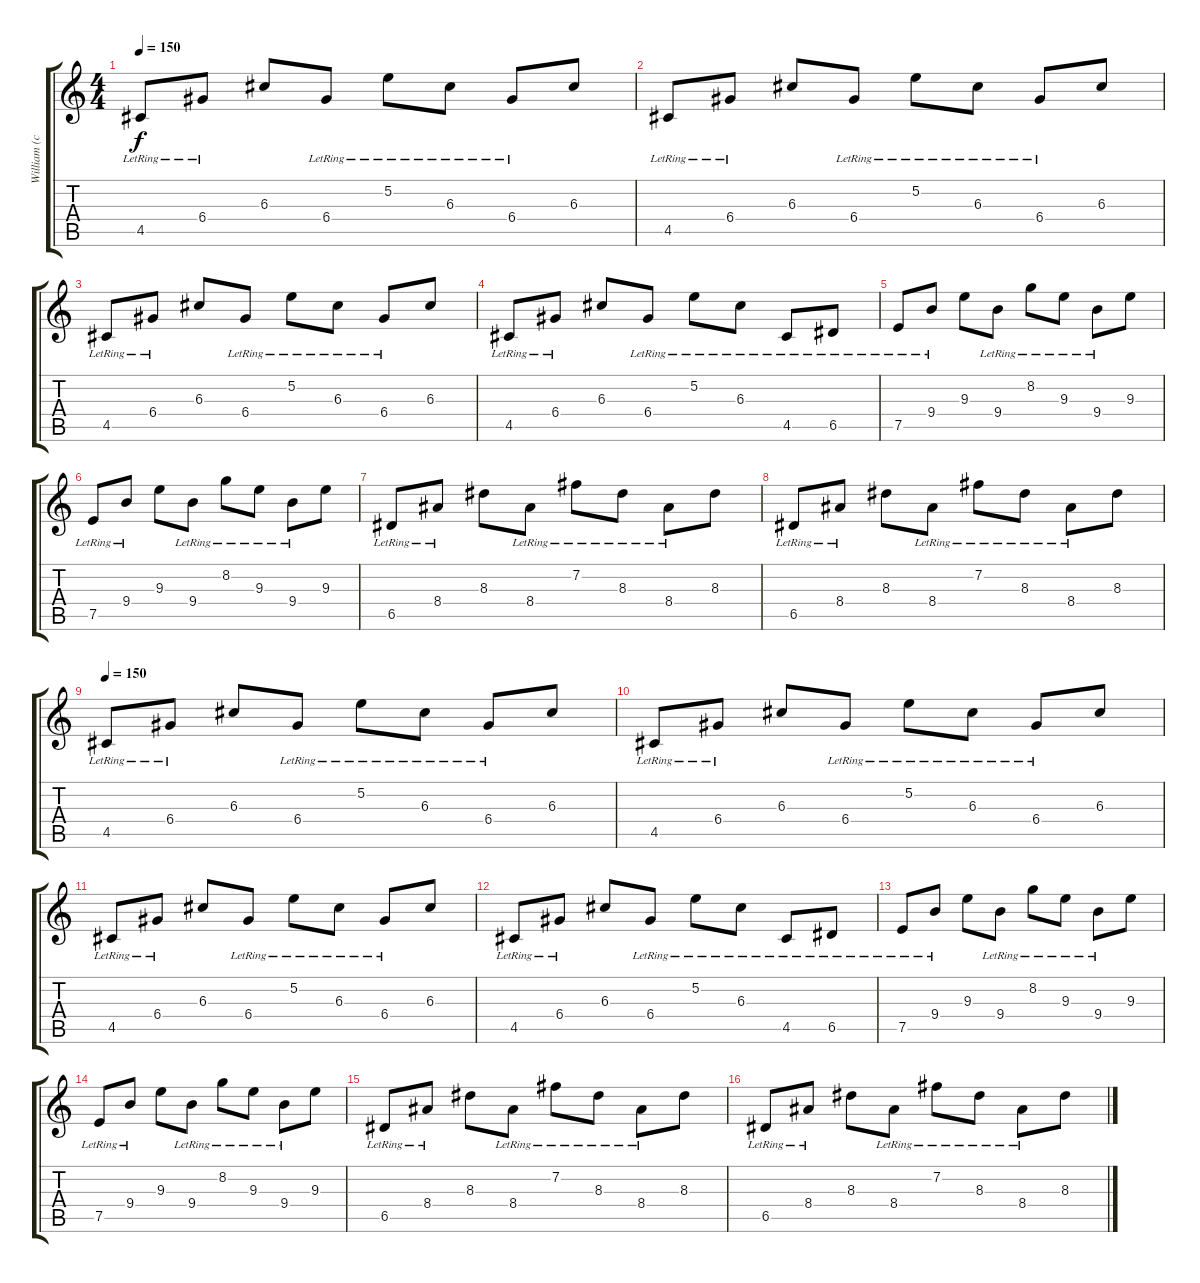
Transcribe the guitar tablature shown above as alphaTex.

\track ("William (clean)" "William (c") {instrument acousticguitarsteel}
\staff {score tabs}
\tuning (E4 B3 G3 D3 A2 D2) {hide}
\ts (4 4)
\tempo 150
\clef g2
\ks c
4.5{lr}.8{dy f} 6.4{lr}.8 6.3.8 6.4{lr}.8 5.2{lr}.8 6.3{lr}.8 6.4{lr}.8 6.3.8 |
4.5{lr}.8 6.4{lr}.8 6.3.8 6.4{lr}.8 5.2{lr}.8 6.3{lr}.8 6.4{lr}.8 6.3.8 |
4.5{lr}.8 6.4{lr}.8 6.3.8 6.4{lr}.8 5.2{lr}.8 6.3{lr}.8 6.4{lr}.8 6.3.8 |
4.5{lr}.8 6.4{lr}.8 6.3.8 6.4{lr}.8 5.2{lr}.8 6.3{lr}.8 4.5{lr}.8 6.5{lr}.8 |
7.5{lr}.8 9.4{lr}.8 9.3.8 9.4{lr}.8 8.2{lr}.8 9.3{lr}.8 9.4{lr}.8 9.3.8 |
7.5{lr}.8 9.4{lr}.8 9.3.8 9.4{lr}.8 8.2{lr}.8 9.3{lr}.8 9.4{lr}.8 9.3.8 |
6.5{lr}.8 8.4{lr}.8 8.3.8 8.4{lr}.8 7.2{lr}.8 8.3{lr}.8 8.4{lr}.8 8.3.8 |
6.5{lr}.8 8.4{lr}.8 8.3.8 8.4{lr}.8 7.2{lr}.8 8.3{lr}.8 8.4{lr}.8 8.3.8 |
\tempo 150
4.5{lr}.8 6.4{lr}.8 6.3.8 6.4{lr}.8 5.2{lr}.8 6.3{lr}.8 6.4{lr}.8 6.3.8 |
4.5{lr}.8 6.4{lr}.8 6.3.8 6.4{lr}.8 5.2{lr}.8 6.3{lr}.8 6.4{lr}.8 6.3.8 |
4.5{lr}.8 6.4{lr}.8 6.3.8 6.4{lr}.8 5.2{lr}.8 6.3{lr}.8 6.4{lr}.8 6.3.8 |
4.5{lr}.8 6.4{lr}.8 6.3.8 6.4{lr}.8 5.2{lr}.8 6.3{lr}.8 4.5{lr}.8 6.5{lr}.8 |
7.5{lr}.8 9.4{lr}.8 9.3.8 9.4{lr}.8 8.2{lr}.8 9.3{lr}.8 9.4{lr}.8 9.3.8 |
7.5{lr}.8 9.4{lr}.8 9.3.8 9.4{lr}.8 8.2{lr}.8 9.3{lr}.8 9.4{lr}.8 9.3.8 |
6.5{lr}.8 8.4{lr}.8 8.3.8 8.4{lr}.8 7.2{lr}.8 8.3{lr}.8 8.4{lr}.8 8.3.8 |
6.5{lr}.8 8.4{lr}.8 8.3.8 8.4{lr}.8 7.2{lr}.8 8.3{lr}.8 8.4{lr}.8 8.3.8
